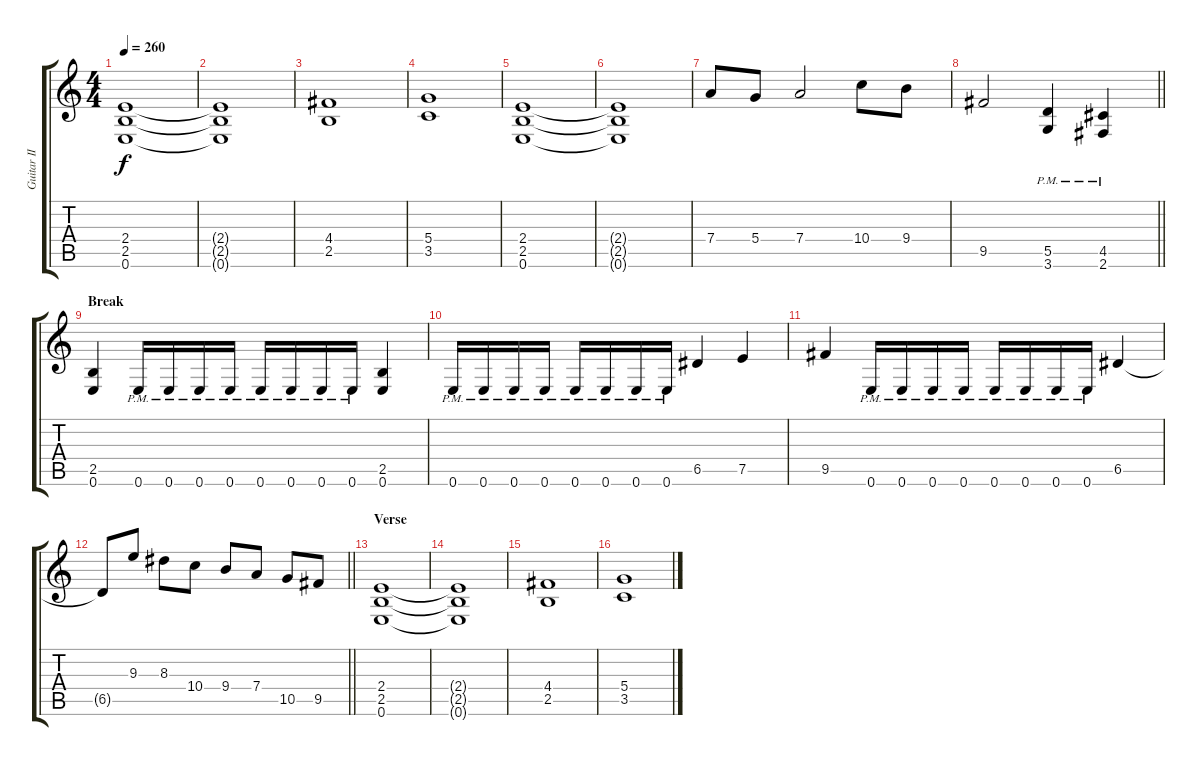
\track ("Guitar II" "Guitar II") {instrument overdrivenguitar}
\staff {score tabs}
\tuning (E4 B3 G3 D3 A2 E2) {hide}
\ts (4 4)
\tempo 260
\clef g2
\ks c
(2.4 2.5 0.6).1{dy f} |
(2.4{t} 2.5{t} 0.6{t}).1 |
(4.4 2.5).1 |
(5.4 3.5).1 |
(2.4 2.5 0.6).1 |
(2.4{t} 2.5{t} 0.6{t}).1 |
7.4.8 5.4.8 7.4.2 10.4.8 9.4.8 |
\barLineRight lightlight
9.5.2 (5.5{pm} 3.6{pm}).4 (4.5{pm} 2.6{pm}).4 |
\section ("" "Break")
(2.5 0.6).4 0.6{pm}.16 0.6{pm}.16 0.6{pm}.16 0.6{pm}.16 0.6{pm}.16 0.6{pm}.16 0.6{pm}.16 0.6{pm}.16 (2.5 0.6).4 |
0.6{pm}.16 0.6{pm}.16 0.6{pm}.16 0.6{pm}.16 0.6{pm}.16 0.6{pm}.16 0.6{pm}.16 0.6{pm}.16 6.5.4 7.5.4 |
9.5.4 0.6{pm}.16 0.6{pm}.16 0.6{pm}.16 0.6{pm}.16 0.6{pm}.16 0.6{pm}.16 0.6{pm}.16 0.6{pm}.16 6.5.4 |
\barLineRight lightlight
6.5{t}.8 9.3.8 8.3.8 10.4.8 9.4.8 7.4.8 10.5.8 9.5.8 |
\section ("" "Verse")
(2.4 2.5 0.6).1 |
(2.4{t} 2.5{t} 0.6{t}).1 |
(4.4 2.5).1 |
(5.4 3.5).1
